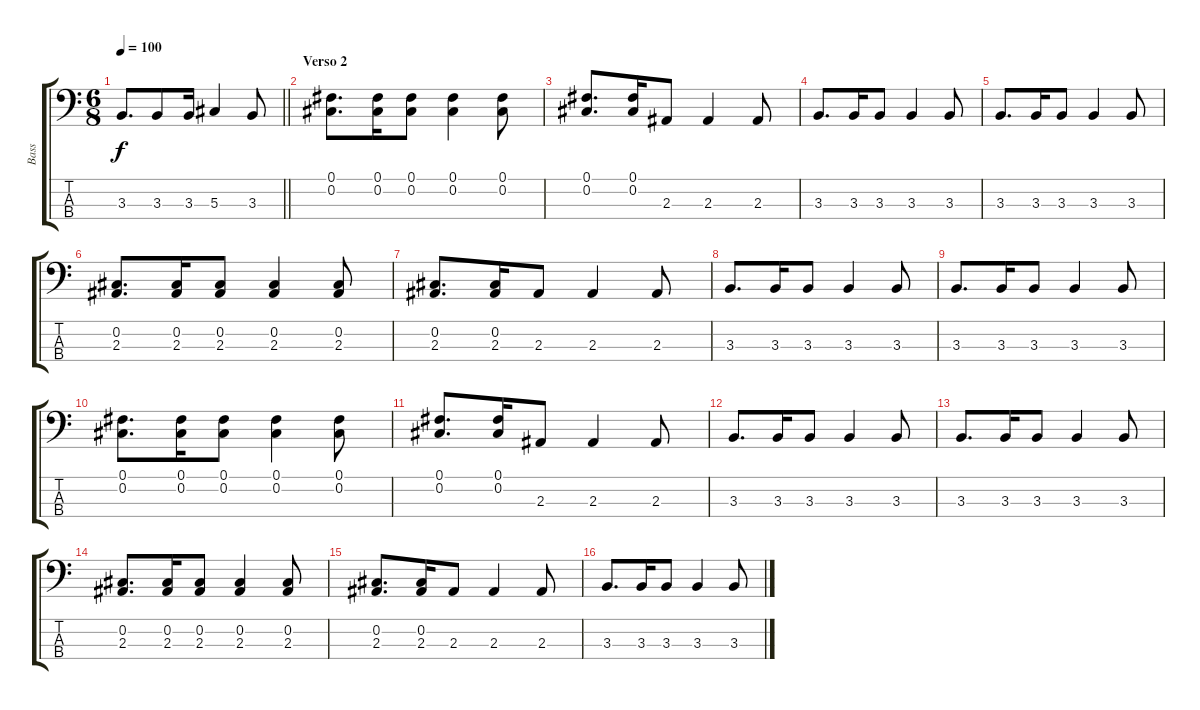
\track ("Bass" "Bass") {instrument electricbasspick}
\staff {score tabs}
\tuning (Gb2 Db2 Ab1 Eb1) {hide}
\ts (6 8)
\tempo 100
\clef f4
\barLineRight lightlight
\ks c
3.3.8{d dy f} 3.3.8 3.3.16 5.3.4 3.3.8 |
\section ("" "Verso 2")
(0.1 0.2).8{d} (0.1 0.2).16 (0.1 0.2).8 (0.1 0.2).4 (0.1 0.2).8 |
(0.1 0.2).8{d} (0.1 0.2).16 2.3.8 2.3.4 2.3.8 |
3.3.8{d} 3.3.16 3.3.8 3.3.4 3.3.8 |
3.3.8{d} 3.3.16 3.3.8 3.3.4 3.3.8 |
(0.2 2.3).8{d} (0.2 2.3).16 (0.2 2.3).8 (0.2 2.3).4 (0.2 2.3).8 |
(0.2 2.3).8{d} (0.2 2.3).16 2.3.8 2.3.4 2.3.8 |
3.3.8{d} 3.3.16 3.3.8 3.3.4 3.3.8 |
3.3.8{d} 3.3.16 3.3.8 3.3.4 3.3.8 |
(0.1 0.2).8{d} (0.1 0.2).16 (0.1 0.2).8 (0.1 0.2).4 (0.1 0.2).8 |
(0.1 0.2).8{d} (0.1 0.2).16 2.3.8 2.3.4 2.3.8 |
3.3.8{d} 3.3.16 3.3.8 3.3.4 3.3.8 |
3.3.8{d} 3.3.16 3.3.8 3.3.4 3.3.8 |
(0.2 2.3).8{d} (0.2 2.3).16 (0.2 2.3).8 (0.2 2.3).4 (0.2 2.3).8 |
(0.2 2.3).8{d} (0.2 2.3).16 2.3.8 2.3.4 2.3.8 |
3.3.8{d} 3.3.16 3.3.8 3.3.4 3.3.8
